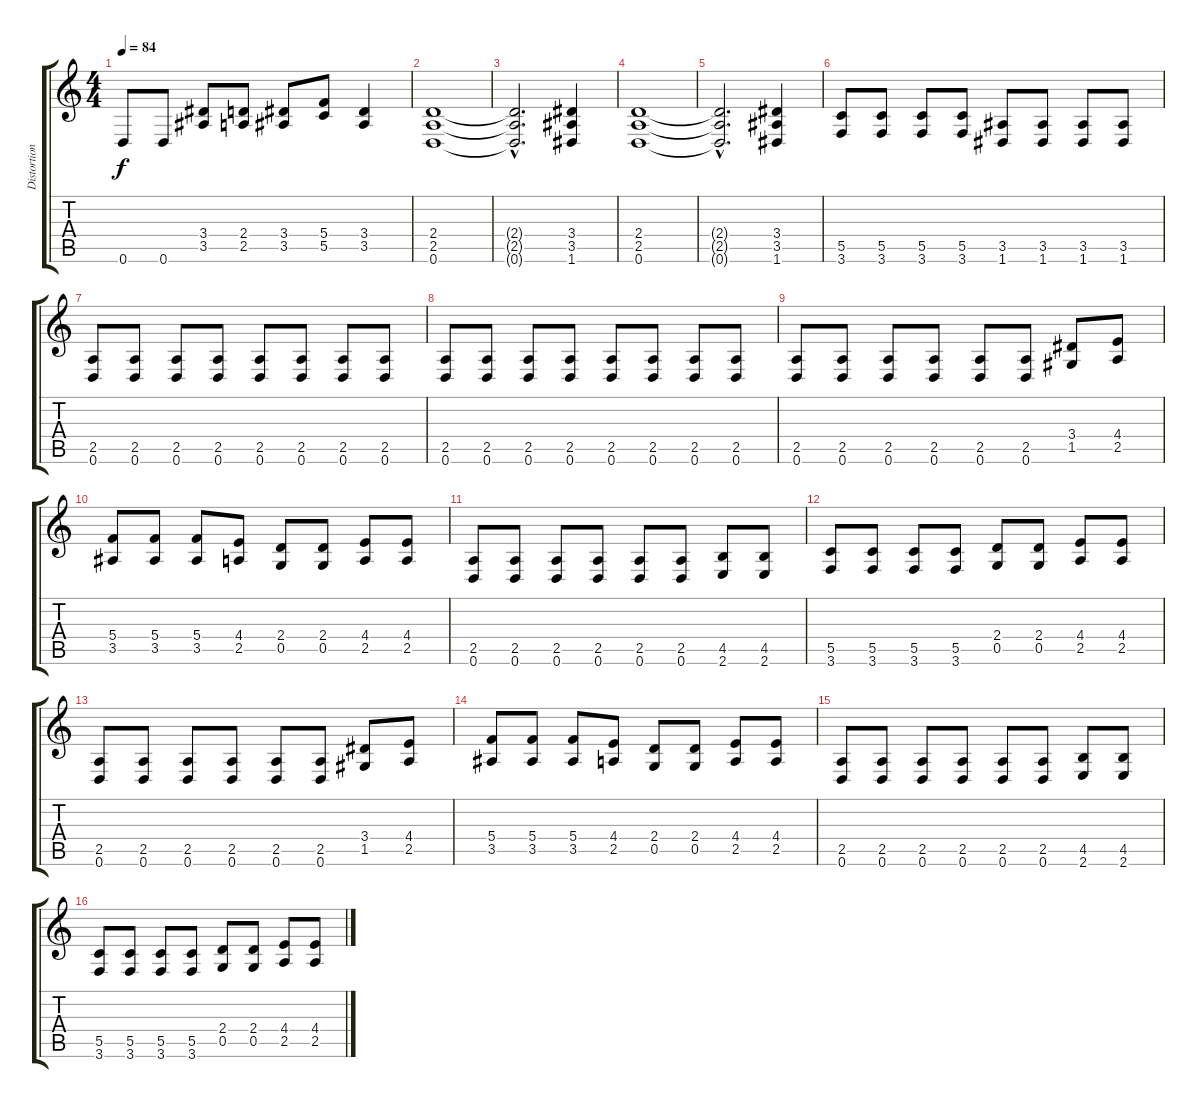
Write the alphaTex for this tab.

\track ("Distortion Guitar" "Distortion") {instrument distortionguitar}
\staff {score tabs}
\tuning (D4 A3 F3 C3 G2 D2) {hide}
\ts (4 4)
\tempo 84
\clef g2
\ks c
0.6.8{dy f} 0.6.8 (3.4 3.5).8 (2.4 2.5).8 (3.4 3.5).8 (5.4 5.5).8 (3.4 3.5).4 |
(2.4 2.5 0.6).1{volume 16} |
(2.4{hac t} 2.5{hac t} 0.6{hac t}).2{d} (3.4 3.5 1.6).4 |
(2.4 2.5 0.6).1 |
(2.4{hac t} 2.5{hac t} 0.6{hac t}).2{d} (3.4 3.5 1.6).4 |
(5.5 3.6).8 (5.5 3.6).8 (5.5 3.6).8 (5.5 3.6).8 (3.5 1.6).8 (3.5 1.6).8 (3.5 1.6).8 (3.5 1.6).8 |
(2.5 0.6).8 (2.5 0.6).8 (2.5 0.6).8 (2.5 0.6).8 (2.5 0.6).8 (2.5 0.6).8 (2.5 0.6).8 (2.5 0.6).8 |
(2.5 0.6).8 (2.5 0.6).8 (2.5 0.6).8 (2.5 0.6).8 (2.5 0.6).8 (2.5 0.6).8 (2.5 0.6).8 (2.5 0.6).8 |
(2.5 0.6).8 (2.5 0.6).8 (2.5 0.6).8 (2.5 0.6).8 (2.5 0.6).8 (2.5 0.6).8 (3.4 1.5).8 (4.4 2.5).8 |
(5.4 3.5).8 (5.4 3.5).8 (5.4 3.5).8 (4.4 2.5).8 (2.4 0.5).8 (2.4 0.5).8 (4.4 2.5).8 (4.4 2.5).8 |
(2.5 0.6).8 (2.5 0.6).8 (2.5 0.6).8 (2.5 0.6).8 (2.5 0.6).8 (2.5 0.6).8 (4.5 2.6).8 (4.5 2.6).8 |
(5.5 3.6).8 (5.5 3.6).8 (5.5 3.6).8 (5.5 3.6).8 (2.4 0.5).8 (2.4 0.5).8 (4.4 2.5).8 (4.4 2.5).8 |
(2.5 0.6).8 (2.5 0.6).8 (2.5 0.6).8 (2.5 0.6).8 (2.5 0.6).8 (2.5 0.6).8 (3.4 1.5).8 (4.4 2.5).8 |
(5.4 3.5).8 (5.4 3.5).8 (5.4 3.5).8 (4.4 2.5).8 (2.4 0.5).8 (2.4 0.5).8 (4.4 2.5).8 (4.4 2.5).8 |
(2.5 0.6).8 (2.5 0.6).8 (2.5 0.6).8 (2.5 0.6).8 (2.5 0.6).8 (2.5 0.6).8 (4.5 2.6).8 (4.5 2.6).8 |
(5.5 3.6).8 (5.5 3.6).8 (5.5 3.6).8 (5.5 3.6).8 (2.4 0.5).8 (2.4 0.5).8 (4.4 2.5).8 (4.4 2.5).8
